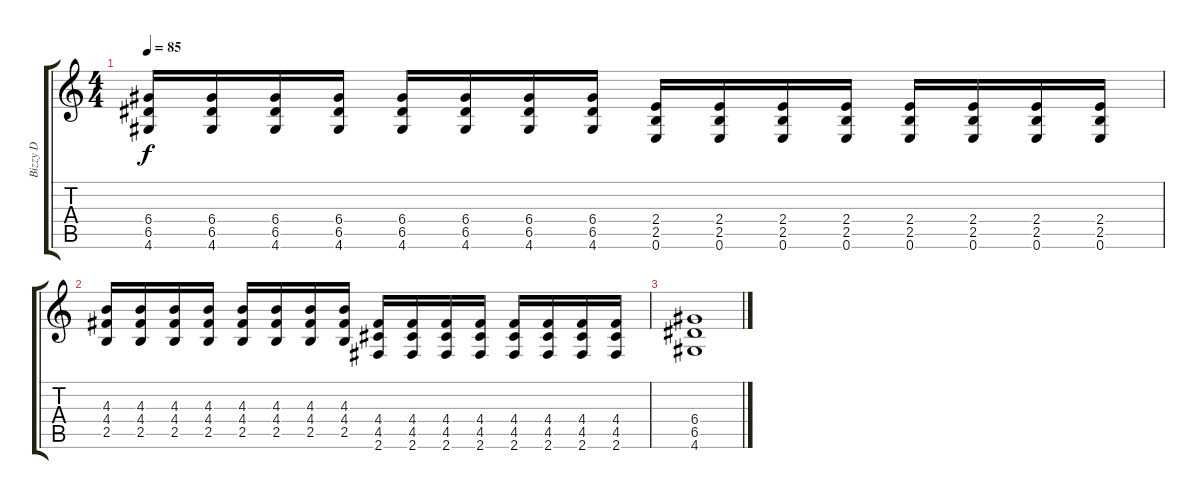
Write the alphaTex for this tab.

\track ("Bizzy D" "Bizzy D") {instrument overdrivenguitar}
\staff {score tabs}
\tuning (E4 B3 G3 D3 A2 E2) {hide}
\ts (4 4)
\tempo 85
\clef g2
\ks c
(6.4 6.5 4.6).16{dy f} (6.4 6.5 4.6).16 (6.4 6.5 4.6).16 (6.4 6.5 4.6).16 (6.4 6.5 4.6).16 (6.4 6.5 4.6).16 (6.4 6.5 4.6).16 (6.4 6.5 4.6).16 (2.4 2.5 0.6).16 (2.4 2.5 0.6).16 (2.4 2.5 0.6).16 (2.4 2.5 0.6).16 (2.4 2.5 0.6).16 (2.4 2.5 0.6).16 (2.4 2.5 0.6).16 (2.4 2.5 0.6).16 |
(4.3 4.4 2.5).16 (4.3 4.4 2.5).16 (4.3 4.4 2.5).16 (4.3 4.4 2.5).16 (4.3 4.4 2.5).16 (4.3 4.4 2.5).16 (4.3 4.4 2.5).16 (4.3 4.4 2.5).16 (4.4 4.5 2.6).16 (4.4 4.5 2.6).16 (4.4 4.5 2.6).16 (4.4 4.5 2.6).16 (4.4 4.5 2.6).16 (4.4 4.5 2.6).16 (4.4 4.5 2.6).16 (4.4 4.5 2.6).16 |
(6.4 6.5 4.6).1{volume 0}
